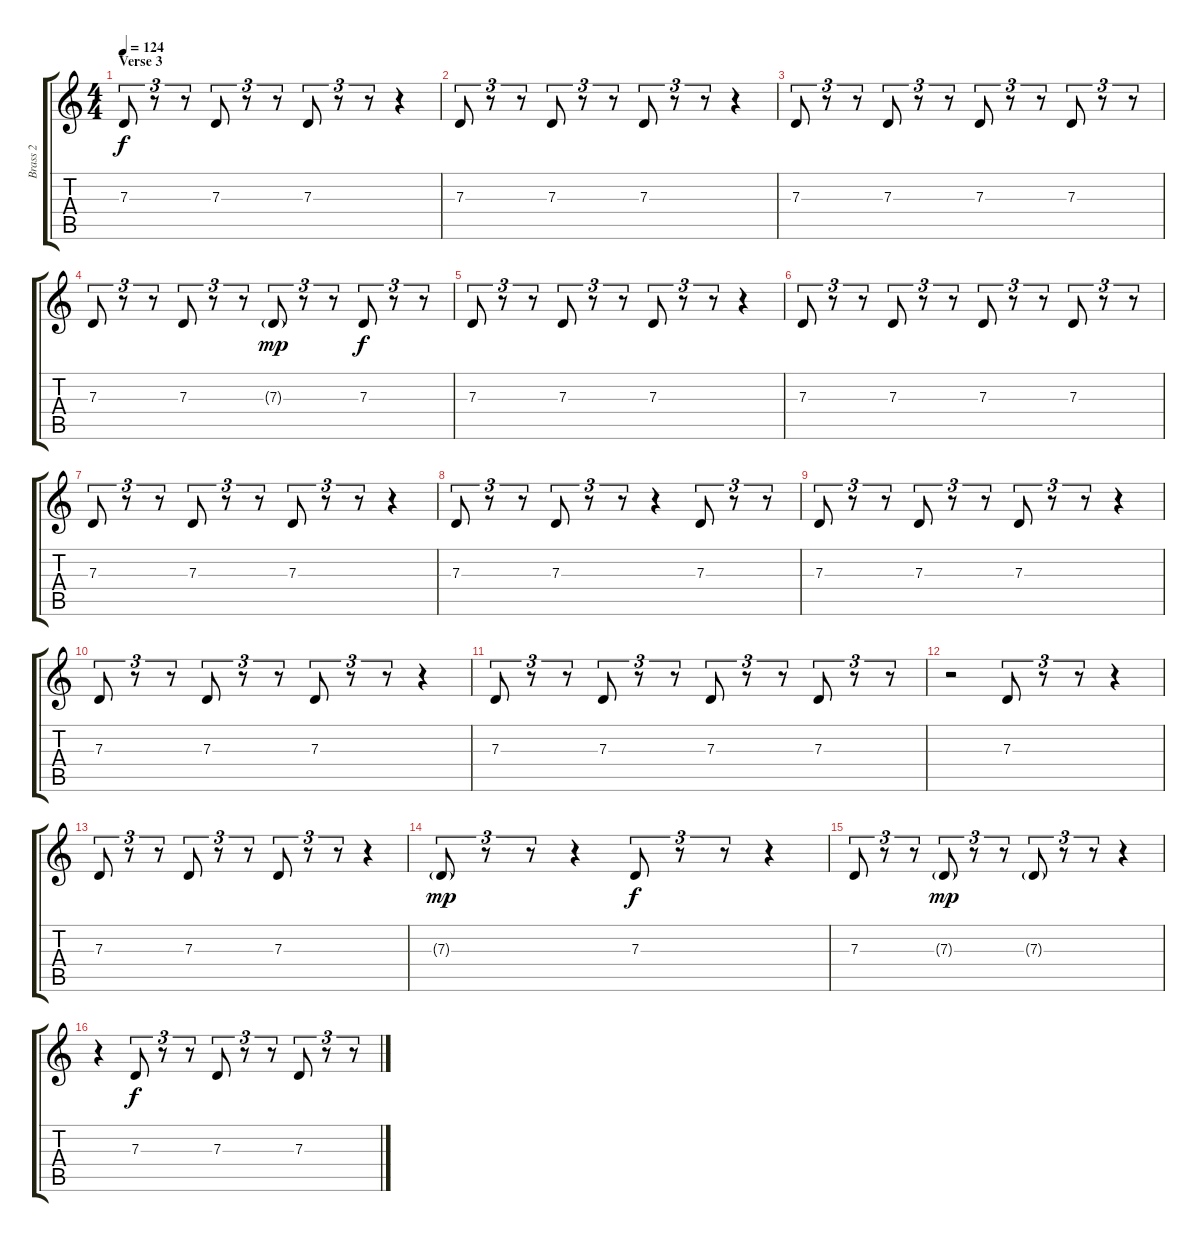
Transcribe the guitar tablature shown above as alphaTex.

\track ("Brass 2" "Brass 2") {instrument trombone}
\staff {score tabs}
\tuning (E4 B3 G3 D3 A2 E2) {hide}
\ts (4 4)
\section ("" "Verse 3")
\tempo 124
\clef g2
\ks c
7.3.8{tu (3 2) dy f} r.8{tu (3 2)} r.8{tu (3 2)} 7.3.8{tu (3 2)} r.8{tu (3 2)} r.8{tu (3 2)} 7.3.8{tu (3 2)} r.8{tu (3 2)} r.8{tu (3 2)} r.4 |
7.3.8{tu (3 2)} r.8{tu (3 2)} r.8{tu (3 2)} 7.3.8{tu (3 2)} r.8{tu (3 2)} r.8{tu (3 2)} 7.3.8{tu (3 2)} r.8{tu (3 2)} r.8{tu (3 2)} r.4 |
7.3.8{tu (3 2)} r.8{tu (3 2)} r.8{tu (3 2)} 7.3.8{tu (3 2)} r.8{tu (3 2)} r.8{tu (3 2)} 7.3.8{tu (3 2)} r.8{tu (3 2)} r.8{tu (3 2)} 7.3.8{tu (3 2)} r.8{tu (3 2)} r.8{tu (3 2)} |
7.3.8{tu (3 2)} r.8{tu (3 2)} r.8{tu (3 2)} 7.3.8{tu (3 2)} r.8{tu (3 2)} r.8{tu (3 2)} 7.3{g}.8{tu (3 2) dy mp} r.8{tu (3 2)} r.8{tu (3 2)} 7.3.8{tu (3 2) dy f} r.8{tu (3 2)} r.8{tu (3 2)} |
7.3.8{tu (3 2)} r.8{tu (3 2)} r.8{tu (3 2)} 7.3.8{tu (3 2)} r.8{tu (3 2)} r.8{tu (3 2)} 7.3.8{tu (3 2)} r.8{tu (3 2)} r.8{tu (3 2)} r.4 |
7.3.8{tu (3 2)} r.8{tu (3 2)} r.8{tu (3 2)} 7.3.8{tu (3 2)} r.8{tu (3 2)} r.8{tu (3 2)} 7.3.8{tu (3 2)} r.8{tu (3 2)} r.8{tu (3 2)} 7.3.8{tu (3 2)} r.8{tu (3 2)} r.8{tu (3 2)} |
7.3.8{tu (3 2)} r.8{tu (3 2)} r.8{tu (3 2)} 7.3.8{tu (3 2)} r.8{tu (3 2)} r.8{tu (3 2)} 7.3.8{tu (3 2)} r.8{tu (3 2)} r.8{tu (3 2)} r.4 |
7.3.8{tu (3 2)} r.8{tu (3 2)} r.8{tu (3 2)} 7.3.8{tu (3 2)} r.8{tu (3 2)} r.8{tu (3 2)} r.4 7.3.8{tu (3 2)} r.8{tu (3 2)} r.8{tu (3 2)} |
7.3.8{tu (3 2)} r.8{tu (3 2)} r.8{tu (3 2)} 7.3.8{tu (3 2)} r.8{tu (3 2)} r.8{tu (3 2)} 7.3.8{tu (3 2)} r.8{tu (3 2)} r.8{tu (3 2)} r.4 |
7.3.8{tu (3 2)} r.8{tu (3 2)} r.8{tu (3 2)} 7.3.8{tu (3 2)} r.8{tu (3 2)} r.8{tu (3 2)} 7.3.8{tu (3 2)} r.8{tu (3 2)} r.8{tu (3 2)} r.4 |
7.3.8{tu (3 2)} r.8{tu (3 2)} r.8{tu (3 2)} 7.3.8{tu (3 2)} r.8{tu (3 2)} r.8{tu (3 2)} 7.3.8{tu (3 2)} r.8{tu (3 2)} r.8{tu (3 2)} 7.3.8{tu (3 2)} r.8{tu (3 2)} r.8{tu (3 2)} |
r.2 7.3.8{tu (3 2)} r.8{tu (3 2)} r.8{tu (3 2)} r.4 |
7.3.8{tu (3 2)} r.8{tu (3 2)} r.8{tu (3 2)} 7.3.8{tu (3 2)} r.8{tu (3 2)} r.8{tu (3 2)} 7.3.8{tu (3 2)} r.8{tu (3 2)} r.8{tu (3 2)} r.4 |
7.3{g}.8{tu (3 2) dy mp} r.8{tu (3 2)} r.8{tu (3 2)} r.4 7.3.8{tu (3 2) dy f} r.8{tu (3 2)} r.8{tu (3 2)} r.4 |
7.3.8{tu (3 2)} r.8{tu (3 2)} r.8{tu (3 2)} 7.3{g}.8{tu (3 2) dy mp} r.8{tu (3 2)} r.8{tu (3 2)} 7.3{g}.8{tu (3 2)} r.8{tu (3 2)} r.8{tu (3 2)} r.4 |
r.4 7.3.8{tu (3 2) dy f} r.8{tu (3 2)} r.8{tu (3 2)} 7.3.8{tu (3 2)} r.8{tu (3 2)} r.8{tu (3 2)} 7.3.8{tu (3 2)} r.8{tu (3 2)} r.8{tu (3 2)}
